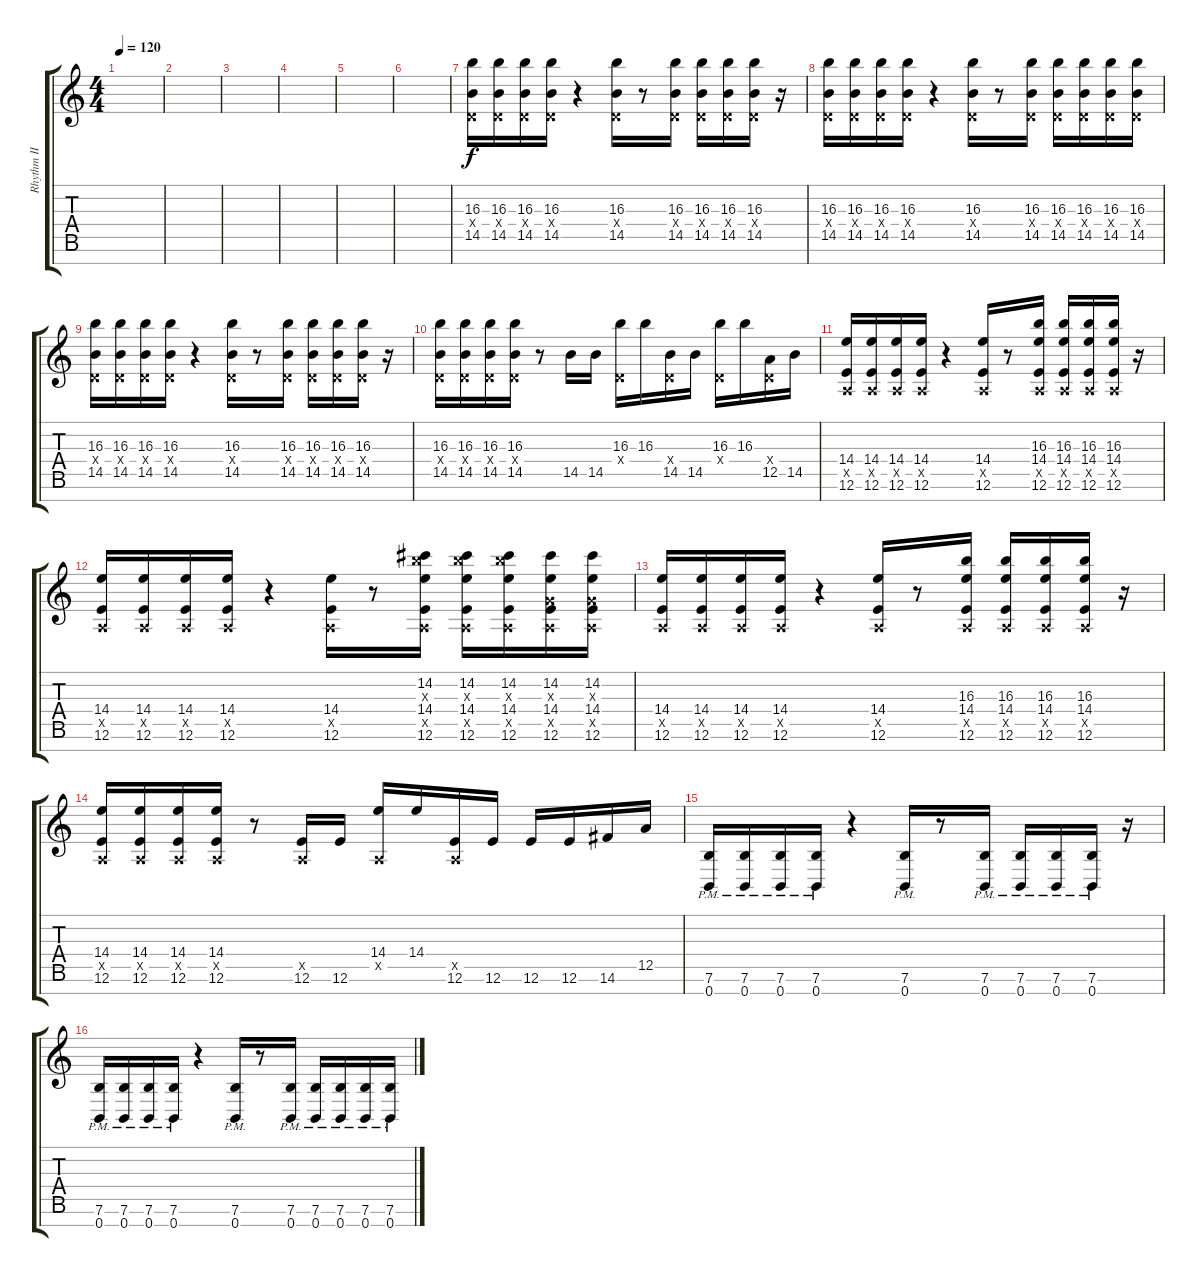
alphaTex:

\track ("Rhythm II" "Rhythm II") {instrument overdrivenguitar}
\staff {score tabs}
\tuning (E4 B3 G3 D3 A2 E2 B1) {hide}
\ts (4 4)
\tempo 120
\clef g2
\ks c
|
|
|
|
|
|
(16.3 0.4{x} 14.5).16 (16.3 0.4{x} 14.5).16 (16.3 0.4{x} 14.5).16 (16.3 0.4{x} 14.5).16 r.4 (16.3 0.4{x} 14.5).16 r.8 (16.3 0.4{x} 14.5).16 (16.3 0.4{x} 14.5).16 (16.3 0.4{x} 14.5).16 (16.3 0.4{x} 14.5).16 r.16 |
(16.3 0.4{x} 14.5).16 (16.3 0.4{x} 14.5).16 (16.3 0.4{x} 14.5).16 (16.3 0.4{x} 14.5).16 r.4 (16.3 0.4{x} 14.5).16 r.8 (16.3 0.4{x} 14.5).16 (16.3 0.4{x} 14.5).16 (16.3 0.4{x} 14.5).16 (16.3 0.4{x} 14.5).16 (16.3 0.4{x} 14.5).16 |
(16.3 0.4{x} 14.5).16 (16.3 0.4{x} 14.5).16 (16.3 0.4{x} 14.5).16 (16.3 0.4{x} 14.5).16 r.4 (16.3 0.4{x} 14.5).16 r.8 (16.3 0.4{x} 14.5).16 (16.3 0.4{x} 14.5).16 (16.3 0.4{x} 14.5).16 (16.3 0.4{x} 14.5).16 r.16 |
(16.3 0.4{x} 14.5).16 (16.3 0.4{x} 14.5).16 (16.3 0.4{x} 14.5).16 (16.3 0.4{x} 14.5).16 r.8 14.5.16 14.5.16 (16.3 0.4{x}).16 16.3.16 (0.4{x} 14.5).16 14.5.16 (16.3 0.4{x}).16 16.3.16 (0.4{x} 12.5).16 14.5.16 |
(14.4 0.5{x} 12.6).16 (14.4 0.5{x} 12.6).16 (14.4 0.5{x} 12.6).16 (14.4 0.5{x} 12.6).16 r.4 (14.4 0.5{x} 12.6).16 r.8 (16.3 14.4 0.5{x} 12.6).16 (16.3 14.4 0.5{x} 12.6).16 (16.3 14.4 0.5{x} 12.6).16 (16.3 14.4 0.5{x} 12.6).16 r.16 |
(14.4 0.5{x} 12.6).16 (14.4 0.5{x} 12.6).16 (14.4 0.5{x} 12.6).16 (14.4 0.5{x} 12.6).16 r.4 (14.4 0.5{x} 12.6).16 r.8 (14.2 16.3{x} 14.4 0.5{x} 12.6).16 (14.2 16.3{x} 14.4 0.5{x} 12.6).16 (14.2 16.3{x} 14.4 0.5{x} 12.6).16 (14.2 0.3{x} 14.4 0.5{x} 12.6).16 (14.2 0.3{x} 14.4 0.5{x} 12.6).16 |
(14.4 0.5{x} 12.6).16 (14.4 0.5{x} 12.6).16 (14.4 0.5{x} 12.6).16 (14.4 0.5{x} 12.6).16 r.4 (14.4 0.5{x} 12.6).16 r.8 (16.3 14.4 0.5{x} 12.6).16 (16.3 14.4 0.5{x} 12.6).16 (16.3 14.4 0.5{x} 12.6).16 (16.3 14.4 0.5{x} 12.6).16 r.16 |
(14.4 0.5{x} 12.6).16 (14.4 0.5{x} 12.6).16 (14.4 0.5{x} 12.6).16 (14.4 0.5{x} 12.6).16 r.8 (0.5{x} 12.6).16 12.6.16 (14.4 0.5{x}).16 14.4.16 (0.5{x} 12.6).16 12.6.16 12.6.16 12.6.16 14.6.16 12.5.16 |
(7.6{pm} 0.7{pm}).16{volume 8} (7.6{pm} 0.7{pm}).16 (7.6{pm} 0.7{pm}).16 (7.6{pm} 0.7{pm}).16 r.4 (7.6{pm} 0.7{pm}).16 r.8 (7.6{pm} 0.7{pm}).16 (7.6{pm} 0.7{pm}).16 (7.6{pm} 0.7{pm}).16 (7.6{pm} 0.7{pm}).16 r.16 |
(7.6{pm} 0.7{pm}).16 (7.6{pm} 0.7{pm}).16 (7.6{pm} 0.7{pm}).16 (7.6{pm} 0.7{pm}).16 r.4 (7.6{pm} 0.7{pm}).16 r.8 (7.6{pm} 0.7{pm}).16 (7.6{pm} 0.7{pm}).16 (7.6{pm} 0.7{pm}).16 (7.6{pm} 0.7{pm}).16 (7.6{pm} 0.7{pm}).16
